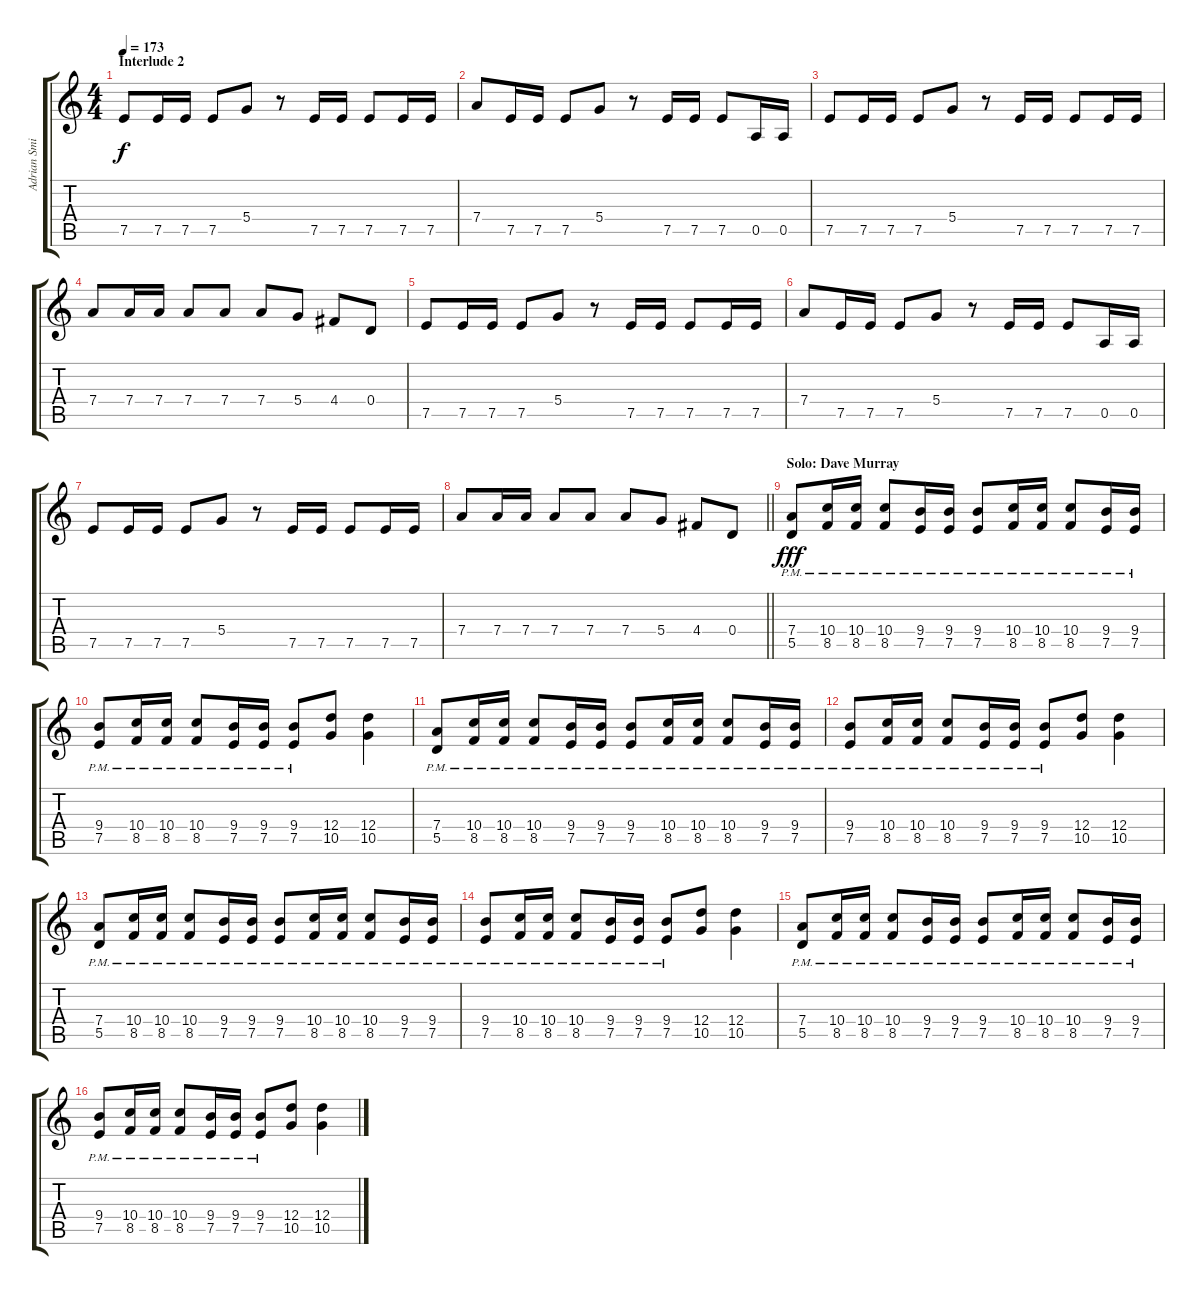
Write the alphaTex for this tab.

\track ("Adrian Smith" "Adrian Smi") {instrument overdrivenguitar}
\staff {score tabs}
\tuning (E4 B3 G3 D3 A2 E2) {hide}
\ts (4 4)
\section ("" "Interlude 2")
\tempo 173
\clef g2
\ks c
7.5.8{dy f} 7.5.16 7.5.16 7.5.8 5.4.8 r.8 7.5.16 7.5.16 7.5.8 7.5.16 7.5.16 |
7.4.8 7.5.16 7.5.16 7.5.8 5.4.8 r.8 7.5.16 7.5.16 7.5.8 0.5.16 0.5.16 |
7.5.8 7.5.16 7.5.16 7.5.8 5.4.8 r.8 7.5.16 7.5.16 7.5.8 7.5.16 7.5.16 |
7.4.8 7.4.16 7.4.16 7.4.8 7.4.8 7.4.8 5.4.8 4.4.8 0.4.8 |
7.5.8 7.5.16 7.5.16 7.5.8 5.4.8 r.8 7.5.16 7.5.16 7.5.8 7.5.16 7.5.16 |
7.4.8 7.5.16 7.5.16 7.5.8 5.4.8 r.8 7.5.16 7.5.16 7.5.8 0.5.16 0.5.16 |
7.5.8 7.5.16 7.5.16 7.5.8 5.4.8 r.8 7.5.16 7.5.16 7.5.8 7.5.16 7.5.16 |
\barLineRight lightlight
7.4.8 7.4.16 7.4.16 7.4.8 7.4.8 7.4.8 5.4.8 4.4.8 0.4.8 |
\section ("" "Solo: Dave Murray")
(7.4{pm} 5.5{pm}).8{dy fff} (10.4{pm} 8.5{pm}).16 (10.4{pm} 8.5{pm}).16 (10.4{pm} 8.5{pm}).8 (9.4{pm} 7.5{pm}).16 (9.4{pm} 7.5{pm}).16 (9.4{pm} 7.5{pm}).8 (10.4{pm} 8.5{pm}).16 (10.4{pm} 8.5{pm}).16 (10.4{pm} 8.5{pm}).8 (9.4{pm} 7.5{pm}).16 (9.4{pm} 7.5{pm}).16 |
(9.4{pm} 7.5{pm}).8 (10.4{pm} 8.5{pm}).16 (10.4{pm} 8.5{pm}).16 (10.4{pm} 8.5{pm}).8 (9.4{pm} 7.5{pm}).16 (9.4{pm} 7.5{pm}).16 (9.4{pm} 7.5{pm}).8 (12.4 10.5).8 (12.4 10.5).4 |
(7.4{pm} 5.5{pm}).8 (10.4{pm} 8.5{pm}).16 (10.4{pm} 8.5{pm}).16 (10.4{pm} 8.5{pm}).8 (9.4{pm} 7.5{pm}).16 (9.4{pm} 7.5{pm}).16 (9.4{pm} 7.5{pm}).8 (10.4{pm} 8.5{pm}).16 (10.4{pm} 8.5{pm}).16 (10.4{pm} 8.5{pm}).8 (9.4{pm} 7.5{pm}).16 (9.4{pm} 7.5{pm}).16 |
(9.4{pm} 7.5{pm}).8 (10.4{pm} 8.5{pm}).16 (10.4{pm} 8.5{pm}).16 (10.4{pm} 8.5{pm}).8 (9.4{pm} 7.5{pm}).16 (9.4{pm} 7.5{pm}).16 (9.4{pm} 7.5{pm}).8 (12.4 10.5).8 (12.4 10.5).4 |
(7.4{pm} 5.5{pm}).8 (10.4{pm} 8.5{pm}).16 (10.4{pm} 8.5{pm}).16 (10.4{pm} 8.5{pm}).8 (9.4{pm} 7.5{pm}).16 (9.4{pm} 7.5{pm}).16 (9.4{pm} 7.5{pm}).8 (10.4{pm} 8.5{pm}).16 (10.4{pm} 8.5{pm}).16 (10.4{pm} 8.5{pm}).8 (9.4{pm} 7.5{pm}).16 (9.4{pm} 7.5{pm}).16 |
(9.4{pm} 7.5{pm}).8 (10.4{pm} 8.5{pm}).16 (10.4{pm} 8.5{pm}).16 (10.4{pm} 8.5{pm}).8 (9.4{pm} 7.5{pm}).16 (9.4{pm} 7.5{pm}).16 (9.4{pm} 7.5{pm}).8 (12.4 10.5).8 (12.4 10.5).4 |
(7.4{pm} 5.5{pm}).8 (10.4{pm} 8.5{pm}).16 (10.4{pm} 8.5{pm}).16 (10.4{pm} 8.5{pm}).8 (9.4{pm} 7.5{pm}).16 (9.4{pm} 7.5{pm}).16 (9.4{pm} 7.5{pm}).8 (10.4{pm} 8.5{pm}).16 (10.4{pm} 8.5{pm}).16 (10.4{pm} 8.5{pm}).8 (9.4{pm} 7.5{pm}).16 (9.4{pm} 7.5{pm}).16 |
(9.4{pm} 7.5{pm}).8 (10.4{pm} 8.5{pm}).16 (10.4{pm} 8.5{pm}).16 (10.4{pm} 8.5{pm}).8 (9.4{pm} 7.5{pm}).16 (9.4{pm} 7.5{pm}).16 (9.4{pm} 7.5{pm}).8 (12.4 10.5).8 (12.4 10.5).4
